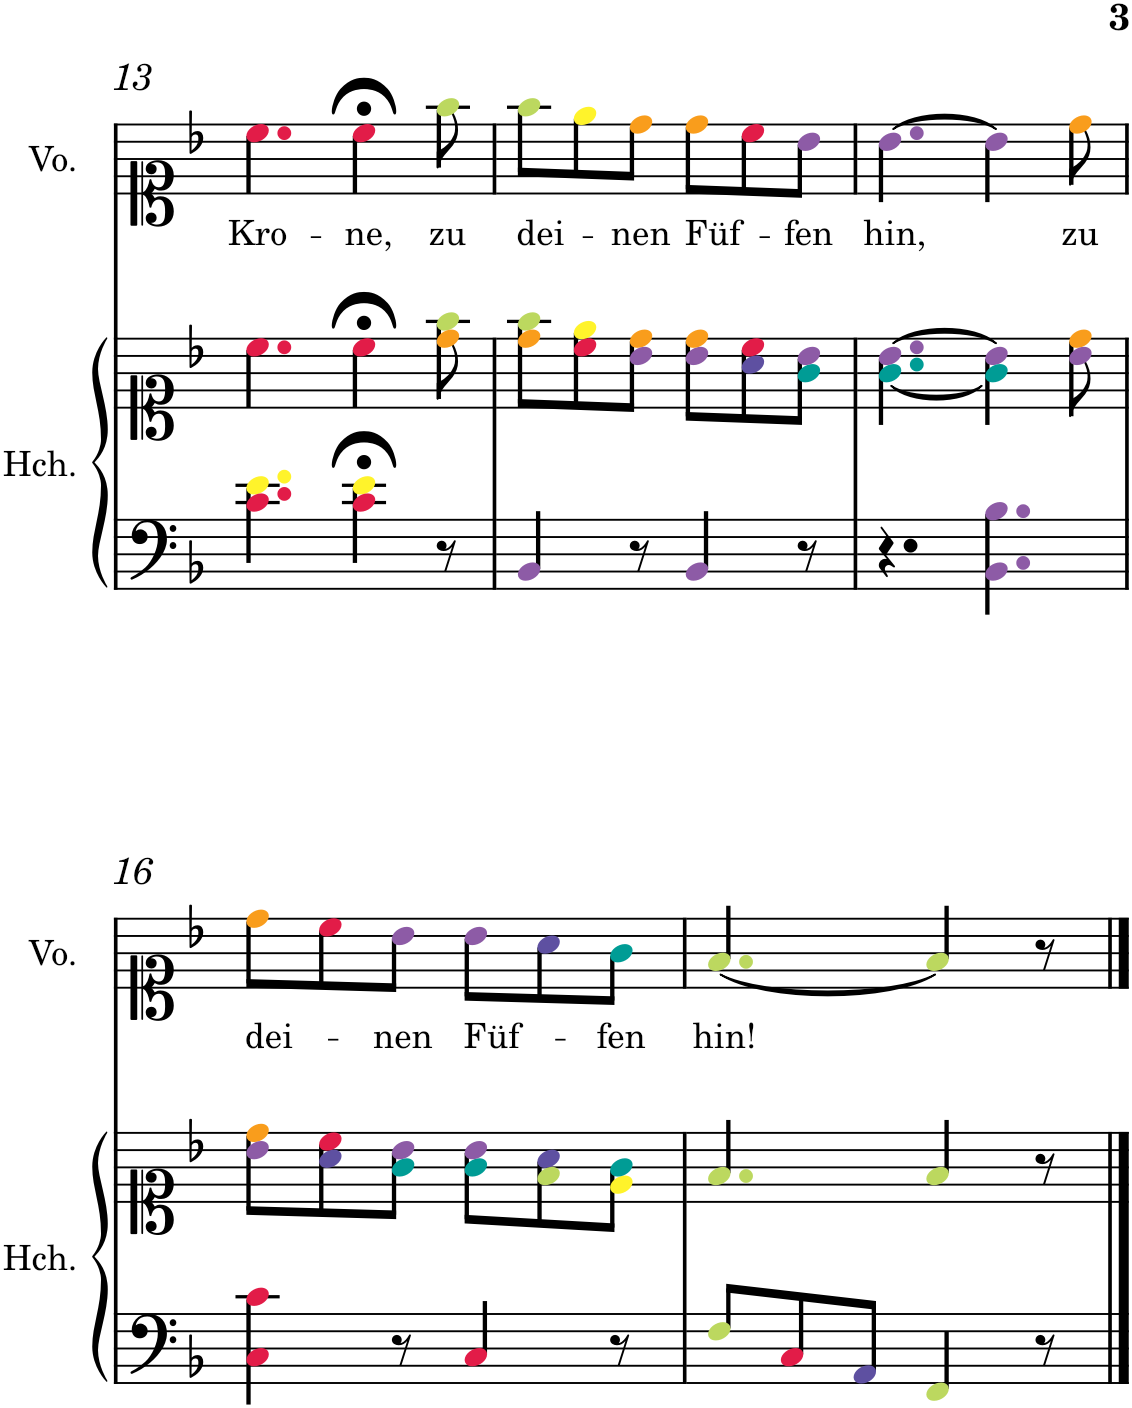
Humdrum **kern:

**kern	**kern	**kern	**text
*part2	*part2	*part1	*part1
*staff3	*staff2	*staff1	*staff1
*I"Harpsichord	*	*I"Voice	*
*I'Hch.	*	*I'Vo.	*
!!LO:PB:g=z
*clefF4	*clefC1	*clefC1	*
*k[b-]	*k[b-]	*k[b-]	*
*M6/8	*M6/8	*M6/8	*
=13	=13	=13	=13
!	!	!	!LO:LY:b
4.ci\ 4.ej\	4.cci\	4.cci\	Kro-
!	!	!	!LO:LY:b
4ci\;< 4ej\;<	4cc;<i\	4cc;<i\	-ne,
!	!	!	!LO:LY:b
8r	8ddZ\ 8ffV\	8ffV\	zu
=14	=14	=14	=14
!	!	!	!LO:LY:b
4BB-N/	8ddZ\ 8ffV\L	8ffV\L	dei-
.	8cci\ 8eej\	8eej\	.
!	!	!	!LO:LY:b
8r	8b-N\ 8ddZ\J	8ddZ\J	-nen
!	!	!	!LO:LY:b
4BB-N/	8b-N\ 8ddZ\L	8ddZ\L	Füf-
.	8al\ 8cci\	8cci\	.
!	!	!	!LO:LY:b
8r	8g!\ 8b-N\J	8b-N\J	-fen
=15	=15	=15	=15
!	!	!	!LO:LY:b
4.r	[4.g!\ [4.b-N\	[4.b-N\	hin,
4.BB-N\ 4.B-N\	4g!\] 4b-N\]	4b-N\]	.
!	!	!	!LO:LY:b
.	8b-N\ 8ddZ\	8ddZ\	zu
!!LO:LB:g=z
=16	=16	=16	=16
!	!	!	!LO:LY:b
4Ci\ 4ci\	8b-N\ 8ddZ\L	8ddZ\L	dei-
.	8al\ 8cci\	8cci\	.
!	!	!	!LO:LY:b
8r	8g!\ 8b-N\J	8b-N\J	-nen
!	!	!	!LO:LY:b
4Ci/	8g!\ 8b-N\L	8b-N\L	Füf-
.	8fV\ 8al\	8al\	.
!	!	!	!LO:LY:b
8r	8ej\ 8g!\J	8g!\J	-fen
=17	=17	=17	=17
!	!	!	!LO:LY:b
8FV/L	4.fV/	[4.fV/	hin!
8Ci/	.	.	.
8AAl/J	.	.	.
4FFV/	4fV/	4fV/]	.
8r	8r	8r	.
==	==	==	==
*-	*-	*-	*-
